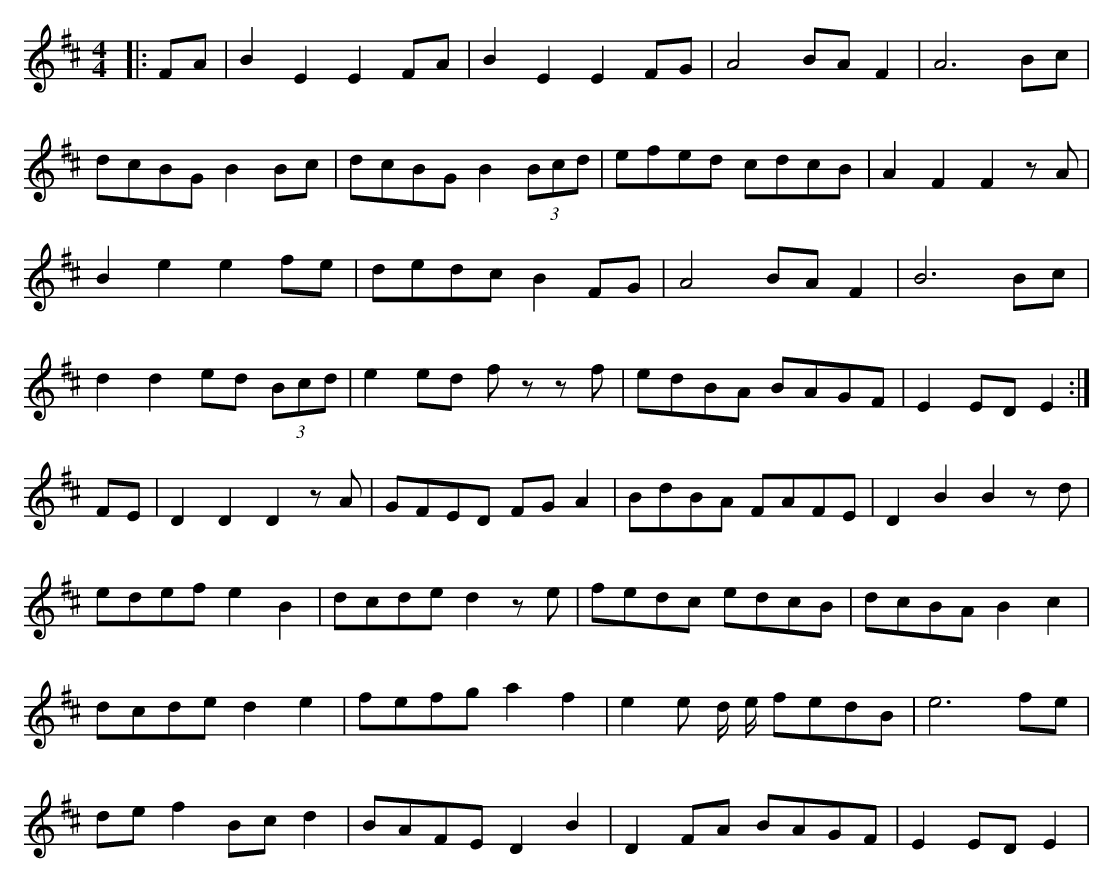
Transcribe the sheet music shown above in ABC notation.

X:1
M:4/4
K:Edor
|:FA|B2E2 E2FA|B2E2 E2FG|A4 BAF2|A6 Bc|
dcBG B2Bc|dcBG B2 (3Bcd|efed cdcB|A2F2 F2 zA|
B2e2 e2fe|dedc B2FG|A4 BAF2|B6 Bc|
d2d2 ed (3Bcd|e2ed fz zf|edBA BAGF|E2ED E2:|
FE|D2D2 D2 zA|GFED FGA2|BdBA FAFE|D2B2 B2 zd|
edef e2B2|dcde d2 ze|fedc edcB|dcBA B2c2|
dcde d2e2|fefg a2f2|e2e d/ e/ fedB|e6 fe|
def2 Bcd2|BAFE D2B2|D2FA BAGF|E2 ED E2|
